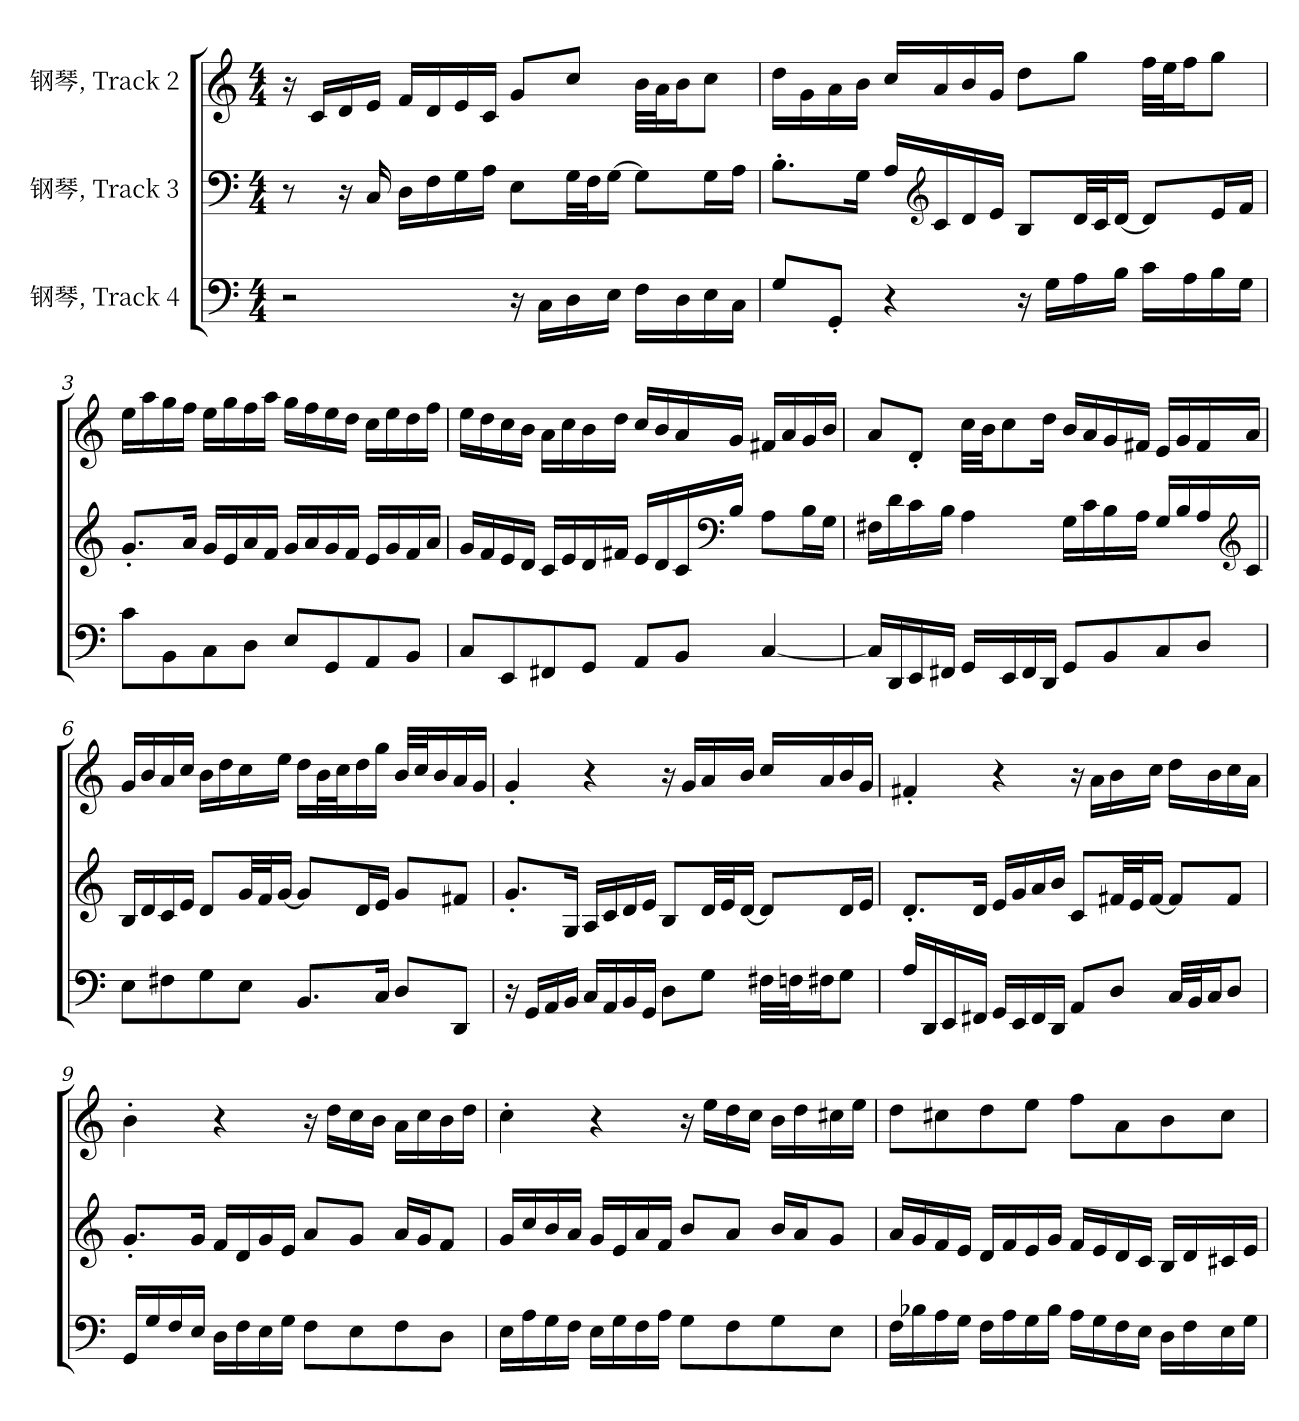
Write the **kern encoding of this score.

**kern	**kern	**kern
*part3	*part2	*part1
*staff3	*staff2	*staff1
*I"钢琴, Track 4	*I"钢琴, Track 3	*I"钢琴, Track 2
*clefF4	*clefF4	*clefG2
*k[]	*k[]	*k[]
*M4/4	*M4/4	*M4/4
*MM110	*MM110	*MM110
=1	=1	=1
2r	8r	16r
.	.	16c/LL
.	16r	16d/
.	16C/	16e/JJ
.	16D\LL	16f/LL
.	16F\	16d/
.	16G\	16e/
.	16A\JJ	16c/JJ
16r	8E\L	8g/L
16C\LL	.	.
16D\	32G\LL	8cc/J
.	32F\J	.
16E\JJ	[16G\JJ	.
16F\LL	8G\L]	32b\LLL
.	.	32a\J
16D\	.	16b\J
16E\	16G\L	8cc\J
16C\JJ	16A\JJ	.
=2	=2	=2
8G/L	8.B'\L	16dd\LL
.	.	16g\
8GG'/J	.	16a\
.	16G\Jk	16b\JJ
4r	16A/LL	16cc/LL
*	*clefG2	*
.	16c/	16a/
.	16d/	16b/
.	16e/JJ	16g/JJ
16r	8B/L	8dd\L
16G\LL	.	.
16A\	32d/LL	8gg\J
.	32c/J	.
16B\JJ	[16d/JJ	.
16c\LL	8d/L]	32ff\LLL
.	.	32ee\J
16A\	.	16ff\J
16B\	16e/L	8gg\J
16G\JJ	16f/JJ	.
!!LO:LB:g=z
=3	=3	=3
8c\L	8.g'/L	16ee\LL
.	.	16aa\
8BB\	.	16gg\
.	16a/Jk	16ff\JJ
8C\	16g/LL	16ee\LL
.	16e/	16gg\
8D\J	16a/	16ff\
.	16f/JJ	16aa\JJ
8E/L	16g/LL	16gg\LL
.	16a/	16ff\
8GG/	16g/	16ee\
.	16f/JJ	16dd\JJ
8AA/	16e/LL	16cc\LL
.	16g/	16ee\
8BB/J	16f/	16dd\
.	16a/JJ	16ff\JJ
=4	=4	=4
8C/L	16g/LL	16ee\LL
.	16f/	16dd\
8EE/	16e/	16cc\
.	16d/JJ	16b\JJ
8FF#X/	16c/LL	16a\LL
.	16e/	16cc\
8GG/J	16d/	16b\
.	16f#X/JJ	16dd\JJ
8AA/L	16e/LL	16cc/LL
.	16d/	16b/
8BB/J	16c/	16a/
*	*clefF4	*
.	16B/JJ	16g/JJ
[4C/	8A\L	16f#X/LL
.	.	16a/
.	16B\L	16g/
.	16G\JJ	16b/JJ
!!LO:LB:g=z
=5	=5	=5
16C/LL]	16F#X\LL	8a/L
16DD/	16d\	.
16EE/	16c\	8d'/J
16FF#X/JJ	16B\JJ	.
16GG/LL	4A\	32cc\LLL
.	.	32b\JJ
16EE/	.	8cc\
16FF#/	.	.
16DD/JJ	.	16dd\Jk
8GG/L	16G\LL	16b/LL
.	16c\	16a/
8BB/	16B\	16g/
.	16A\JJ	16f#X/JJ
8C/	16G/LL	16e/LL
.	16B/	16g/
8D/J	16A/	16f#/
*	*clefG2	*
.	16c/JJ	16a/JJ
=6	=6	=6
8E\L	16B/LL	16g/LL
.	16d/	16b/
8F#X\	16c/	16a/
.	16e/JJ	16cc/JJ
8G\	8d/L	16b\LL
.	.	16dd\
8E\J	32g/LL	16cc\
.	32f/J	.
.	[16g/JJ	16ee\JJ
8.BB/L	8g/L]	16dd\LL
.	.	32b\L
.	.	32cc\J
.	16d/L	16dd\
16C/Jk	16e/JJ	16gg\JJ
8D/L	8g/L	32b/LLL
.	.	32cc/J
.	.	16b/
8DD/J	8f#X/J	16a/
.	.	16g/JJ
!!LO:LB:g=z
=7	=7	=7
16r	8.g'/L	4g'/
16GG/LL	.	.
16AA/	.	.
16BB/JJ	16G/Jk	.
16C/LL	16A/LL	4r
16AA/	16c/	.
16BB/	16d/	.
16GG/JJ	16e/JJ	.
8D\L	8B/L	16r
.	.	16g/LL
8G\J	32d/LL	16a/
.	32e/J	.
.	[16d/JJ	16b/JJ
32F#X\LLL	8d/L]	16cc/LL
32Fn\J	.	.
16F#X\J	.	16a/
8G\J	16d/L	16b/
.	16e/JJ	16g/JJ
=8	=8	=8
16A/LL	8.d'/L	4f#X'/
16DD/	.	.
16EE/	.	.
16FF#X/JJ	16d/Jk	.
16GG/LL	16e/LL	4r
16EE/	16g/	.
16FF#/	16a/	.
16DD/JJ	16b/JJ	.
8AA/L	8c/L	16r
.	.	16a\LL
8D/J	32f#X/LL	16b\
.	32e/J	.
.	[16f#/JJ	16cc\JJ
32C/LLL	8f#/L]	16dd\LL
32BB/J	.	.
16C/J	.	16b\
8D/J	8f#/J	16cc\
.	.	16a\JJ
!!LO:PB:g=z
=9	=9	=9
16GG/LL	8.g'/L	4b'\
16G/	.	.
16F/	.	.
16E/JJ	16g/Jk	.
16D\LL	16f/LL	4r
16F\	16d/	.
16E\	16g/	.
16G\JJ	16e/JJ	.
8F\L	8a/L	16r
.	.	16dd\LL
8E\	8g/J	16cc\
.	.	16b\JJ
8F\	16a/LL	16a\LL
.	16g/J	16cc\
8D\J	8f/J	16b\
.	.	16dd\JJ
=10	=10	=10
16E\LL	16g/LL	4cc'\
16A\	16cc/	.
16G\	16b/	.
16F\JJ	16a/JJ	.
16E\LL	16g/LL	4r
16G\	16e/	.
16F\	16a/	.
16A\JJ	16f/JJ	.
8G\L	8b/L	16r
.	.	16ee\LL
8F\	8a/J	16dd\
.	.	16cc\JJ
8G\	16b/LL	16b\LL
.	16a/J	16dd\
8E\J	8g/J	16cc#X\
.	.	16ee\JJ
!!LO:LB:g=z
=11	=11	=11
16F\LL	16a/LL	8dd\L
16B-X\	16g/	.
16A\	16f/	8cc#X\
16G\JJ	16e/JJ	.
16F\LL	16d/LL	8dd\
16A\	16f/	.
16G\	16e/	8ee\J
16B-\JJ	16g/JJ	.
16A\LL	16f/LL	8ff\L
16G\	16e/	.
16F\	16d/	8a\
16E\JJ	16c/JJ	.
16D\LL	16B/LL	8b\
16F\	16d/	.
16E\	16c#X/	8cc#\J
16G\JJ	16e/JJ	.
=	=	=
*-	*-	*-
